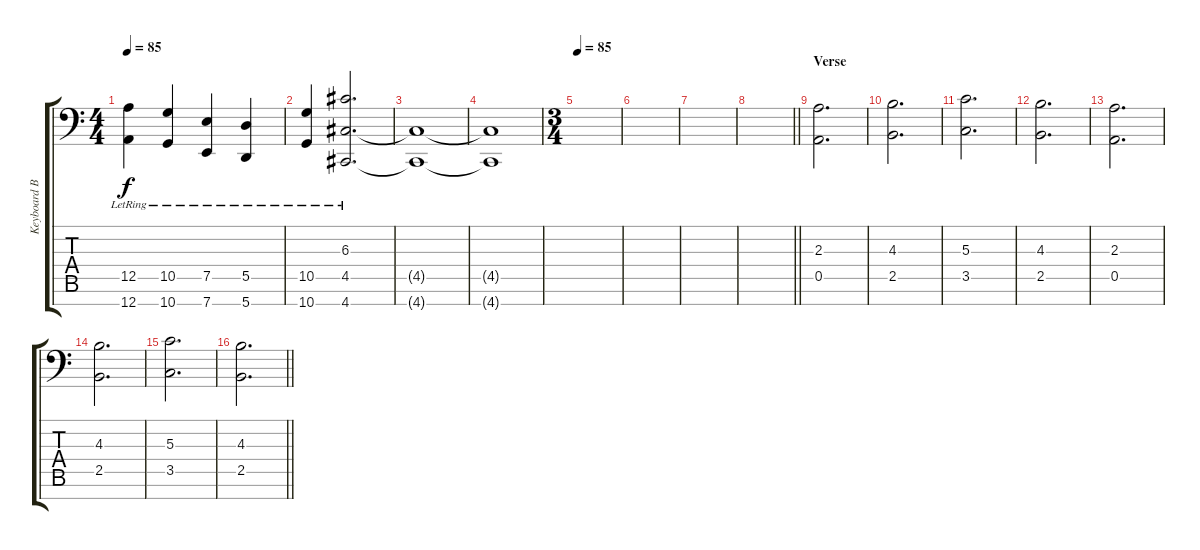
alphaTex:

\track ("Keyboard Base (Ahmed)" "Keyboard B") {instrument stringensemble1}
\staff {score tabs}
\tuning (E4 B3 G3 D3 A2 E2 A1) {hide}
\ts (4 4)
\tempo 85
\clef f4
\ks c
(12.5{lr} 12.7{lr}).4{dy f} (10.5{lr} 10.7{lr}).4 (7.5{lr} 7.7{lr}).4 (5.5{lr} 5.7{lr}).4 |
(10.5{lr} 10.7{lr}).4 (6.3 4.5{lr} 4.7{lr}).2{d} |
(4.5{t} 4.7{t}).1{volume 0} |
(4.5{t} 4.7{t}).1 |
\ts (3 4)
\tempo 85
|
|
|
\barLineRight lightlight
|
\section ("" "Verse")
(2.3 0.5).2{d volume 8} |
(4.3 2.5).2{d} |
(5.3 3.5).2{d} |
(4.3 2.5).2{d} |
(2.3 0.5).2{d} |
(4.3 2.5).2{d} |
(5.3 3.5).2{d} |
\barLineRight lightlight
(4.3 2.5).2{d}
